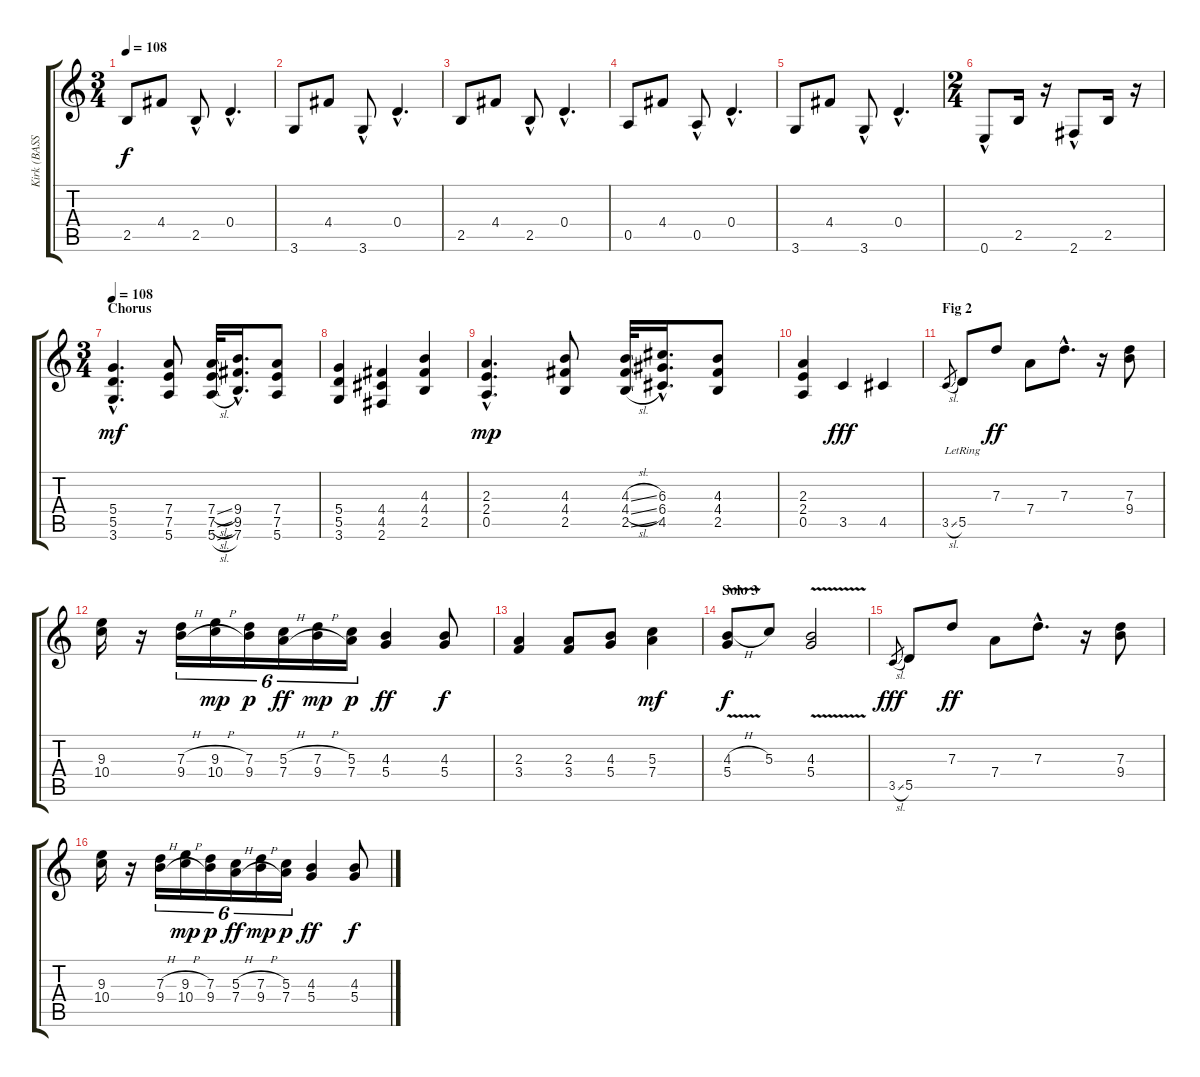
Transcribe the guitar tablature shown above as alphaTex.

\track ("Kirk (BASS)" "Kirk (BASS") {instrument acousticguitarsteel}
\staff {score tabs}
\tuning (E4 B3 G3 D3 A2 E2) {hide}
\ts (3 4)
\tempo 108
\clef g2
\ks c
2.5.8{dy f} 4.4.8 2.5{hac}.8 0.4{hac}.4{d} |
3.6.8 4.4.8 3.6{hac}.8 0.4{hac}.4{d} |
2.5.8 4.4.8 2.5{hac}.8 0.4{hac}.4{d} |
0.5.8 4.4.8 0.5{hac}.8 0.4{hac}.4{d} |
3.6.8 4.4.8 3.6{hac}.8 0.4{hac}.4{d} |
\ts (2 4)
0.6{hac}.8 2.5.16 r.16 2.6{hac}.8 2.5.16 r.16 |
\ts (3 4)
\section ("" "Chorus")
\tempo 108
(5.4{hac} 5.5{hac} 3.6{hac}).4{d dy mf instrument overdrivenguitar} (7.4 7.5 5.6).8 (7.4{sl} 7.5{sl} 5.6{sl}).32 (9.4{hac} 9.5{hac} 7.6{hac}).16{d} (7.4 7.5 5.6).8 |
(5.4 5.5 3.6).4 (4.4 4.5 2.6).4 (4.3 4.4 2.5).4 |
(2.3{hac} 2.4{hac} 0.5{hac}).4{d dy mp} (4.3 4.4 2.5).8 (4.3{sl} 4.4{sl} 2.5{sl}).32 (6.3{hac} 6.4{hac} 4.5{hac}).16{d} (4.3 4.4 2.5).8 |
(2.3 2.4 0.5).4 3.5.4{dy fff} 4.5.4 |
\section ("" "Fig 2")
3.5{sl}.8{gr} 5.5{lr}.8 7.3.8{dy ff instrument acousticguitarsteel} 7.4.8 7.3{hac}.8{d} r.16 (7.3 9.4).8 |
(9.3 10.4).16 r.16 (7.3{h} 9.4{h}).16{tu (6 4)} (9.3{h} 10.4{h}).16{tu (6 4) dy mp} (7.3 9.4).16{tu (6 4) dy p} (5.3{h} 7.4{h}).16{tu (6 4) dy ff} (7.3{h} 9.4{h}).16{tu (6 4) dy mp} (5.3 7.4).16{tu (6 4) dy p} (4.3 5.4).4{dy ff} (4.3 5.4).8{dy f} |
(2.3 3.4).4 (2.3 3.4).8 (4.3 5.4).8 (5.3 7.4).4{dy mf} |
\section ("" "Solo 3")
(4.3{h} 5.4{v}).8{dy f} 5.3.8 (4.3{v} 5.4).2 |
3.5{sl}.8{gr dy fff} 5.5.8 7.3.8{dy ff} 7.4.8 7.3{hac}.8{d} r.16 (7.3 9.4).8 |
(9.3 10.4).16 r.16 (7.3{h} 9.4{h}).16{tu (6 4)} (9.3{h} 10.4{h}).16{tu (6 4) dy mp} (7.3 9.4).16{tu (6 4) dy p} (5.3{h} 7.4{h}).16{tu (6 4) dy ff} (7.3{h} 9.4{h}).16{tu (6 4) dy mp} (5.3 7.4).16{tu (6 4) dy p} (4.3 5.4).4{dy ff} (4.3 5.4).8{dy f}
